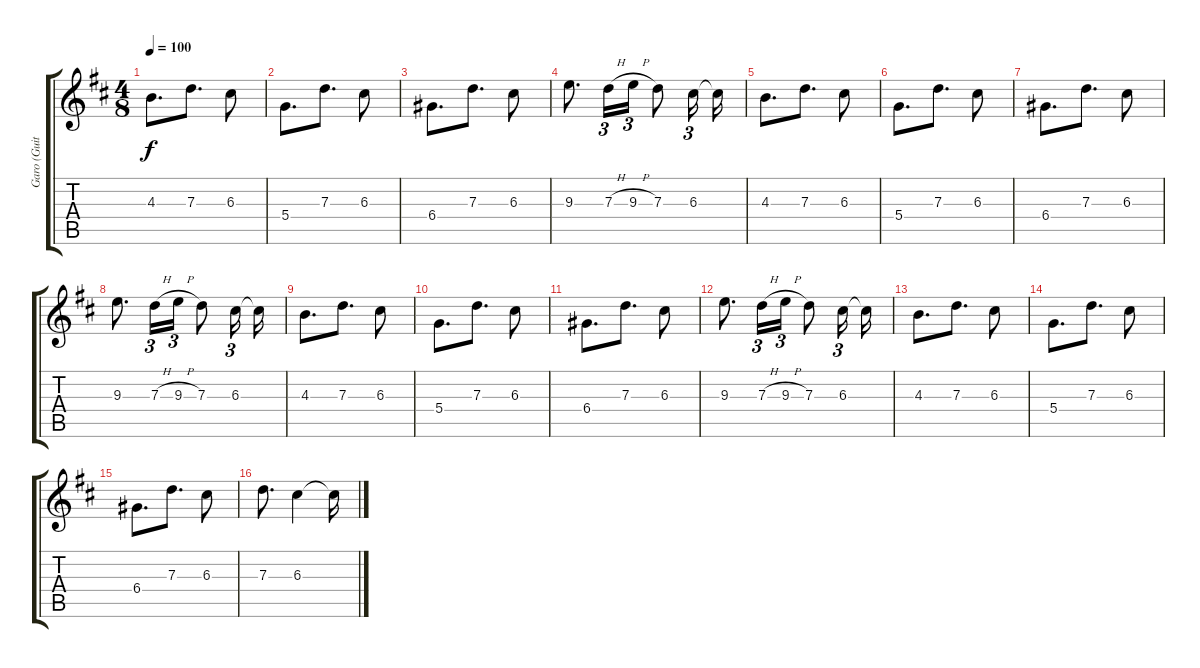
\track ("Garo (Guitarra electrica)" "Garo (Guit") {instrument electricguitarjazz}
\staff {score tabs}
\tuning (E4 B3 G3 D3 A2 E2) {hide}
\ts (4 8)
\tempo 100
\clef g2
\ks bminor
4.3.8{d dy f} 7.3.8{d} 6.3.8 |
5.4.8{d} 7.3.8{d} 6.3.8 |
6.4.8{d} 7.3.8{d} 6.3.8 |
9.3.8{d} 7.3{h}.16{tu (3 2)} 9.3{h}.16{tu (3 2)} 7.3.8 6.3.16{tu (3 2)} 6.3{t}.16 |
4.3.8{d} 7.3.8{d} 6.3.8 |
5.4.8{d} 7.3.8{d} 6.3.8 |
6.4.8{d} 7.3.8{d} 6.3.8 |
9.3.8{d} 7.3{h}.16{tu (3 2)} 9.3{h}.16{tu (3 2)} 7.3.8 6.3.16{tu (3 2)} 6.3{t}.16 |
4.3.8{d} 7.3.8{d} 6.3.8 |
5.4.8{d} 7.3.8{d} 6.3.8 |
6.4.8{d} 7.3.8{d} 6.3.8 |
9.3.8{d} 7.3{h}.16{tu (3 2)} 9.3{h}.16{tu (3 2)} 7.3.8 6.3.16{tu (3 2)} 6.3{t}.16 |
4.3.8{d} 7.3.8{d} 6.3.8 |
5.4.8{d} 7.3.8{d} 6.3.8 |
6.4.8{d} 7.3.8{d} 6.3.8 |
7.3.8{d} 6.3.4 6.3{t}.16
